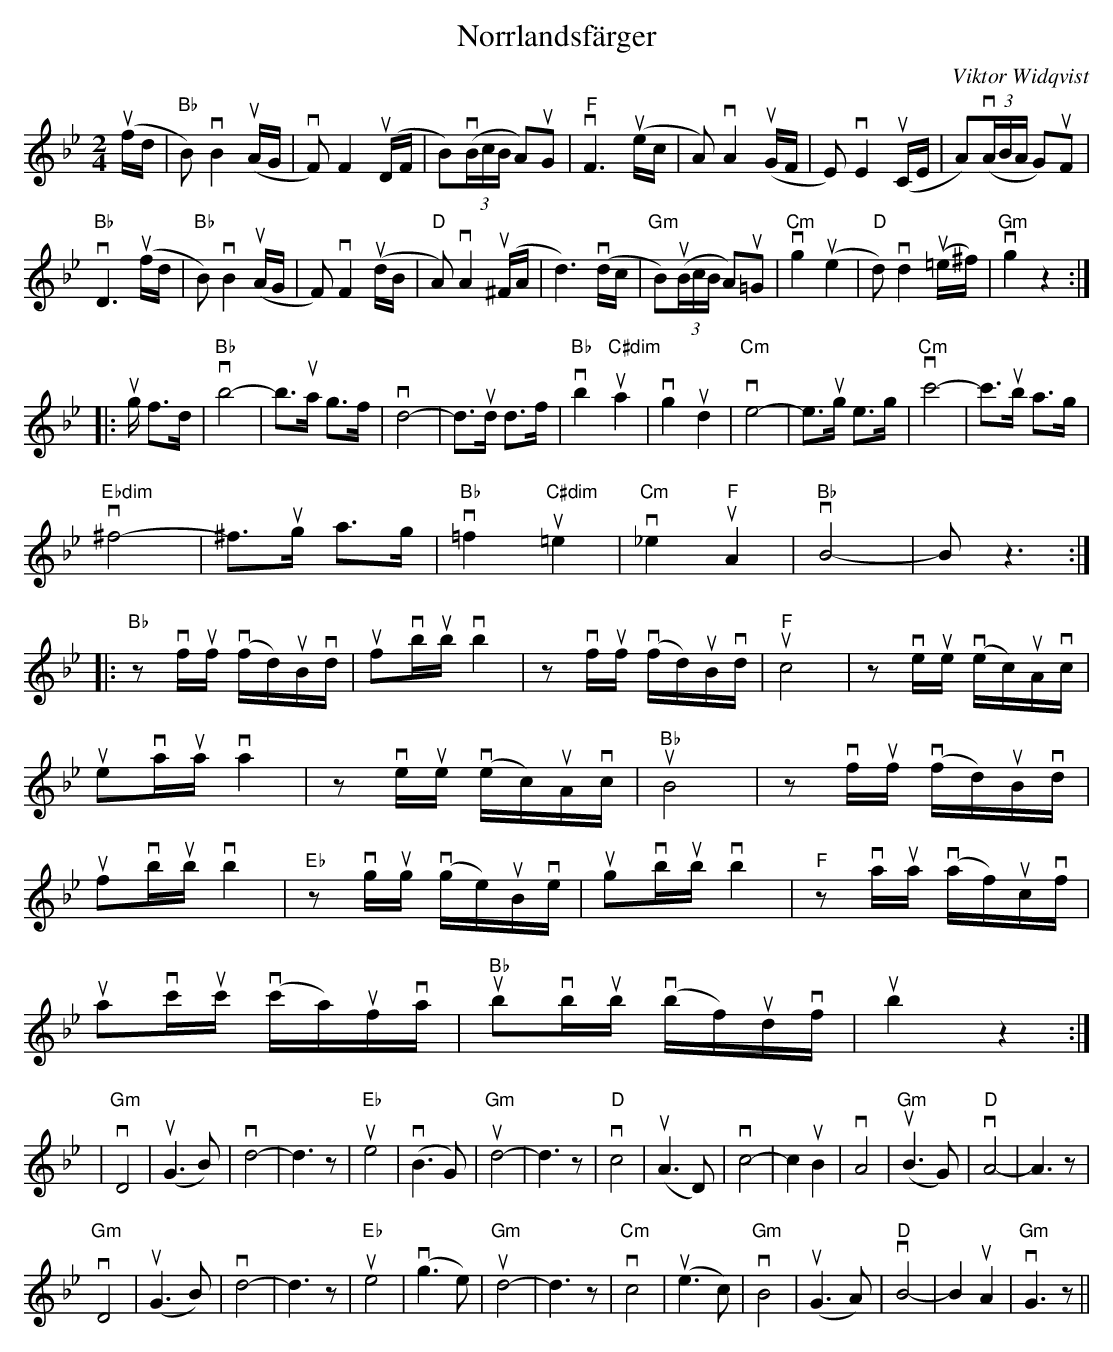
X:1
T:Norrlandsfärger
M:2/4
C:Viktor Widqvist
L:1/8
K:Bb
u(f/d/ |"Bb" B)vB2u(A/G/ | vF)F2u(D/F/ | B)(v(3B/c/B/ A)uG | "F"vF3u(e/c/ | A)vA2u(G/F/ | E)vE2u(C/E/ | A)(v(3A/B/A/ G)uF |
"Bb" vD3u(f/d/ | "Bb" B)vB2 u(A/G/ | F)vF2u(d/B/ | "D"A)vA2u(^F/A/ | d3)v(d/c/ | "Gm"B)(u(3B/c/B/ A)u=G | "Cm"vg2 (u'e2 | "D"d)vd2u(=e/^f/) | "Gm"vg2z2 :|
|:ug/ f>d | "Bb"vb4- |b3/ua/ g>f | vd4- |d3/ud/ d>f | "Bb"vb2 "C#dim"ua2 | vg2 ud2 | "Cm"ve4- |e3/ug/ e>g |"Cm" vc'4- | c'3/ub/ a>g |
"Ebdim"v^f4- |^f3/ug/ a>g | "Bb"v=f2 "C#dim"u=e2 | "Cm"v_e2 "F"uA2 | "Bb"vB4- | B z3 :|
|:"Bb"zvf/2uf/2 (vf/2d/)2uB/2vd/2 | ufvb/2ub/2 vb2 |zvf/2uf/2 (vf/2d/2)uB/2vd/2 | "F"uc4 |zve/2ue/2 (ve/2c/2)uA/2vc/2 |
ueva/2ua/2 va2 |zve/2ue/2 (ve/2c/2)uA/2vc/2 | "Bb"uB4 |zvf/2uf/2 v(f/2d/2)uB/2vd/2 |
ufvb/2ub/2 vb2 |"Eb"zvg/2ug/2 (vg/2e/2)uB/2ve/2 | ugvb/2ub/2 vb2 |"F"zva/2ua/2 (va/2f/2)uc/2vf/2 |
uavc'/2uc'/2 (vc'/2a/2)uf/2va/2 | "Bb"ubvb/2ub/2 v(b/2f/2)ud/2vf/2 | ub2z2 :|
K:Gm
|"Gm" vD4 | u(G2>B2) | vd4- |d3z| "Eb"ue4 | v(B2>G2) | "Gm"ud4- |d3z| "D"vc4 | u(A2>D2) | vc4- | c2 uB2 | vA4 | "Gm"u(B2>G2) | "D" vA4- | A3z|
"Gm"vD4 | u(G2>B2) | vd4- |d3z| "Eb"ue4 | v(g2>e2) | "Gm"ud4- |d3z|  "Cm"vc4 | u(e2>c2) | "Gm"vB4 | u(G2>A2) | "D"vB4- | B2 uA2 | "Gm"vG3z ||
